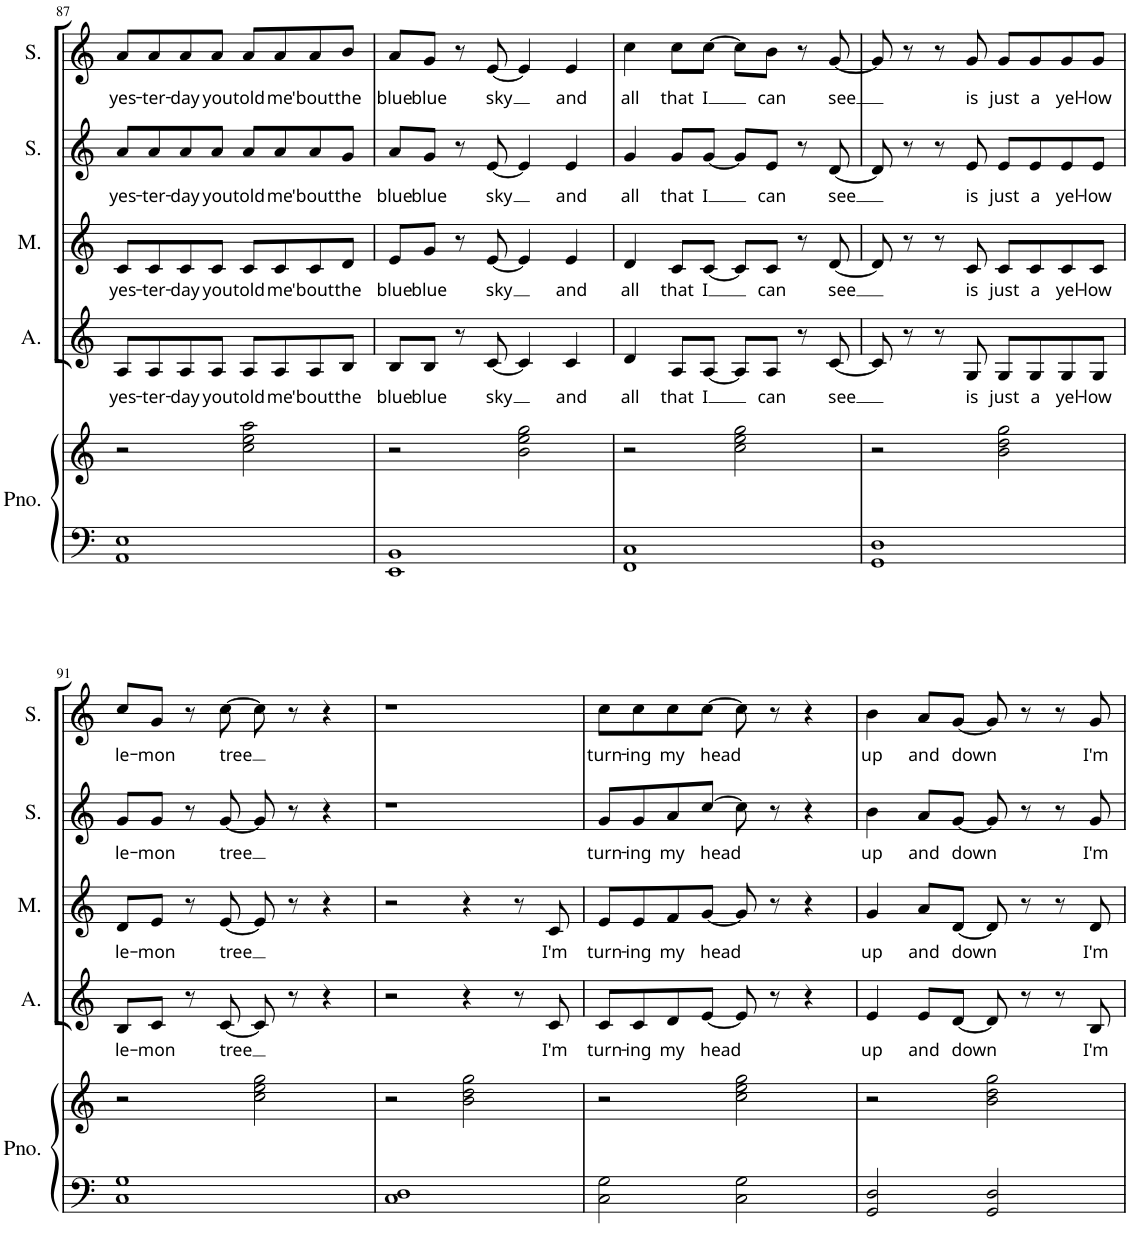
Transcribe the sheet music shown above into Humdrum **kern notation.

**kern	**kern	**kern	**text	**kern	**text	**kern	**text	**kern	**text
*part5	*part5	*part4	*part4	*part3	*part3	*part2	*part2	*part1	*part1
*staff6	*staff5	*staff4	*staff4	*staff3	*staff3	*staff2	*staff2	*staff1	*staff1
*I"Piano	*	*I"Alto	*	*I"Mezzo	*	*I"Soprano	*	*I"Soprano	*
*I'Pno.	*	*I'A.	*	*I'M.	*	*I'S.	*	*I'S.	*
!!LO:PB:g=z
*clefF4	*clefG2	*clefG2	*	*clefG2	*	*clefG2	*	*clefG2	*
*k[]	*k[]	*k[]	*	*k[]	*	*k[]	*	*k[]	*
*M4/4	*M4/4	*M4/4	*	*M4/4	*	*M4/4	*	*M4/4	*
=87	=87	=87	=87	=87	=87	=87	=87	=87	=87
!	!	!	!LO:LY:b	!	!LO:LY:b	!	!LO:LY:b	!	!LO:LY:b
1AA 1E	2r	8A/L	yes-	8c/L	yes-	8a/L	yes-	8a/L	yes-
!	!	!	!LO:LY:b	!	!LO:LY:b	!	!LO:LY:b	!	!LO:LY:b
.	.	8A/	-ter-	8c/	-ter-	8a/	-ter-	8a/	-ter-
!	!	!	!LO:LY:b	!	!LO:LY:b	!	!LO:LY:b	!	!LO:LY:b
.	.	8A/	-day	8c/	-day	8a/	-day	8a/	-day
!	!	!	!LO:LY:b	!	!LO:LY:b	!	!LO:LY:b	!	!LO:LY:b
.	.	8A/J	you	8c/J	you	8a/J	you	8a/J	you
!	!	!	!LO:LY:b	!	!LO:LY:b	!	!LO:LY:b	!	!LO:LY:b
.	2cc\ 2ee\ 2aa\	8A/L	told	8c/L	told	8a/L	told	8a/L	told
!	!	!	!LO:LY:b	!	!LO:LY:b	!	!LO:LY:b	!	!LO:LY:b
.	.	8A/	me	8c/	me	8a/	me	8a/	me
!	!	!	!LO:LY:b	!	!LO:LY:b	!	!LO:LY:b	!	!LO:LY:b
.	.	8A/	'bout	8c/	'bout	8a/	'bout	8a/	'bout
!	!	!	!LO:LY:b	!	!LO:LY:b	!	!LO:LY:b	!	!LO:LY:b
.	.	8B/J	the	8d/J	the	8g/J	the	8b/J	the
=88	=88	=88	=88	=88	=88	=88	=88	=88	=88
!	!	!	!LO:LY:b	!	!LO:LY:b	!	!LO:LY:b	!	!LO:LY:b
1EE 1BB	2r	8B/L	blue	8e/L	blue	8a/L	blue	8a/L	blue
!	!	!	!LO:LY:b	!	!LO:LY:b	!	!LO:LY:b	!	!LO:LY:b
.	.	8B/J	blue	8g/J	blue	8g/J	blue	8g/J	blue
.	.	8r	.	8r	.	8r	.	8r	.
!	!	!	!LO:LY:b	!	!LO:LY:b	!	!LO:LY:b	!	!LO:LY:b
.	.	[8c/	sky	[8e/	sky	[8e/	sky	[8e/	sky
.	2b\ 2ee\ 2gg\	4c/]	.	4e/]	.	4e/]	.	4e/]	.
!	!	!	!LO:LY:b	!	!LO:LY:b	!	!LO:LY:b	!	!LO:LY:b
.	.	4c/	and	4e/	and	4e/	and	4e/	and
=89	=89	=89	=89	=89	=89	=89	=89	=89	=89
!	!	!	!LO:LY:b	!	!LO:LY:b	!	!LO:LY:b	!	!LO:LY:b
1FF 1C	2r	4d/	all	4d/	all	4g/	all	4cc\	all
!	!	!	!LO:LY:b	!	!LO:LY:b	!	!LO:LY:b	!	!LO:LY:b
.	.	8A/L	that	8c/L	that	8g/L	that	8cc\L	that
!	!	!	!LO:LY:b	!	!LO:LY:b	!	!LO:LY:b	!	!LO:LY:b
.	.	[8A/J	I	[8c/J	I	[8g/J	I	[8cc\J	I
.	2cc\ 2ee\ 2gg\	8A/L]	.	8c/L]	.	8g/L]	.	8cc\L]	.
!	!	!	!LO:LY:b	!	!LO:LY:b	!	!LO:LY:b	!	!LO:LY:b
.	.	8A/J	can	8c/J	can	8e/J	can	8b\J	can
.	.	8r	.	8r	.	8r	.	8r	.
!	!	!	!LO:LY:b	!	!LO:LY:b	!	!LO:LY:b	!	!LO:LY:b
.	.	[8c/	see	[8d/	see	[8d/	see	[8g/	see
=90	=90	=90	=90	=90	=90	=90	=90	=90	=90
1GG 1D	2r	8c/]	.	8d/]	.	8d/]	.	8g/]	.
.	.	8r	.	8r	.	8r	.	8r	.
.	.	8r	.	8r	.	8r	.	8r	.
!	!	!	!LO:LY:b	!	!LO:LY:b	!	!LO:LY:b	!	!LO:LY:b
.	.	8G/	is	8c/	is	8e/	is	8g/	is
!	!	!	!LO:LY:b	!	!LO:LY:b	!	!LO:LY:b	!	!LO:LY:b
.	2b\ 2dd\ 2gg\	8G/L	just	8c/L	just	8e/L	just	8g/L	just
!	!	!	!LO:LY:b	!	!LO:LY:b	!	!LO:LY:b	!	!LO:LY:b
.	.	8G/	a	8c/	a	8e/	a	8g/	a
!	!	!	!LO:LY:b	!	!LO:LY:b	!	!LO:LY:b	!	!LO:LY:b
.	.	8G/	yel-	8c/	yel-	8e/	yel-	8g/	yel-
!	!	!	!LO:LY:b	!	!LO:LY:b	!	!LO:LY:b	!	!LO:LY:b
.	.	8G/J	-low	8c/J	-low	8e/J	-low	8g/J	-low
!!LO:LB:g=z
=91	=91	=91	=91	=91	=91	=91	=91	=91	=91
!	!	!	!LO:LY:b	!	!LO:LY:b	!	!LO:LY:b	!	!LO:LY:b
1C 1G	2r	8B/L	le-	8d/L	le-	8g/L	le-	8cc/L	le-
!	!	!	!LO:LY:b	!	!LO:LY:b	!	!LO:LY:b	!	!LO:LY:b
.	.	8c/J	-mon	8e/J	-mon	8g/J	-mon	8g/J	-mon
.	.	8r	.	8r	.	8r	.	8r	.
!	!	!	!LO:LY:b	!	!LO:LY:b	!	!LO:LY:b	!	!LO:LY:b
.	.	[8c/	tree	[8e/	tree	[8g/	tree	[8cc\	tree
.	2cc\ 2ee\ 2gg\	8c/]	.	8e/]	.	8g/]	.	8cc\]	.
.	.	8r	.	8r	.	8r	.	8r	.
.	.	4r	.	4r	.	4r	.	4r	.
=92	=92	=92	=92	=92	=92	=92	=92	=92	=92
1C 1D	2r	2r	.	2r	.	1r	.	1r	.
.	2b\ 2dd\ 2gg\	4r	.	4r	.	.	.	.	.
.	.	8r	.	8r	.	.	.	.	.
!	!	!	!LO:LY:b	!	!LO:LY:b	!	!	!	!
.	.	8c/	I'm	8c/	I'm	.	.	.	.
=93	=93	=93	=93	=93	=93	=93	=93	=93	=93
!	!	!	!LO:LY:b	!	!LO:LY:b	!	!LO:LY:b	!	!LO:LY:b
2C\ 2G\	2r	8c/L	turn-	8e/L	turn-	8g/L	turn-	8cc\L	turn-
!	!	!	!LO:LY:b	!	!LO:LY:b	!	!LO:LY:b	!	!LO:LY:b
.	.	8c/	-ing	8e/	-ing	8g/	-ing	8cc\	-ing
!	!	!	!LO:LY:b	!	!LO:LY:b	!	!LO:LY:b	!	!LO:LY:b
.	.	8d/	my	8f/	my	8a/	my	8cc\	my
!	!	!	!LO:LY:b	!	!LO:LY:b	!	!LO:LY:b	!	!LO:LY:b
.	.	[8e/J	head	[8g/J	head	[8cc/J	head	[8cc\J	head
2C\ 2G\	2cc\ 2ee\ 2gg\	8e/]	.	8g/]	.	8cc\]	.	8cc\]	.
.	.	8r	.	8r	.	8r	.	8r	.
.	.	4r	.	4r	.	4r	.	4r	.
=94	=94	=94	=94	=94	=94	=94	=94	=94	=94
!	!	!	!LO:LY:b	!	!LO:LY:b	!	!LO:LY:b	!	!LO:LY:b
2GG/ 2D/	2r	4e/	up	4g/	up	4b\	up	4b\	up
!	!	!	!LO:LY:b	!	!LO:LY:b	!	!LO:LY:b	!	!LO:LY:b
.	.	8e/L	and	8a/L	and	8a/L	and	8a/L	and
!	!	!	!LO:LY:b	!	!LO:LY:b	!	!LO:LY:b	!	!LO:LY:b
.	.	[8d/J	down	[8d/J	down	[8g/J	down	[8g/J	down
2GG/ 2D/	2b\ 2dd\ 2gg\	8d/]	.	8d/]	.	8g/]	.	8g/]	.
.	.	8r	.	8r	.	8r	.	8r	.
.	.	8r	.	8r	.	8r	.	8r	.
!	!	!	!LO:LY:b	!	!LO:LY:b	!	!LO:LY:b	!	!LO:LY:b
.	.	8B/	I'm	8d/	I'm	8g/	I'm	8g/	I'm
=	=	=	=	=	=	=	=	=	=
*-	*-	*-	*-	*-	*-	*-	*-	*-	*-
